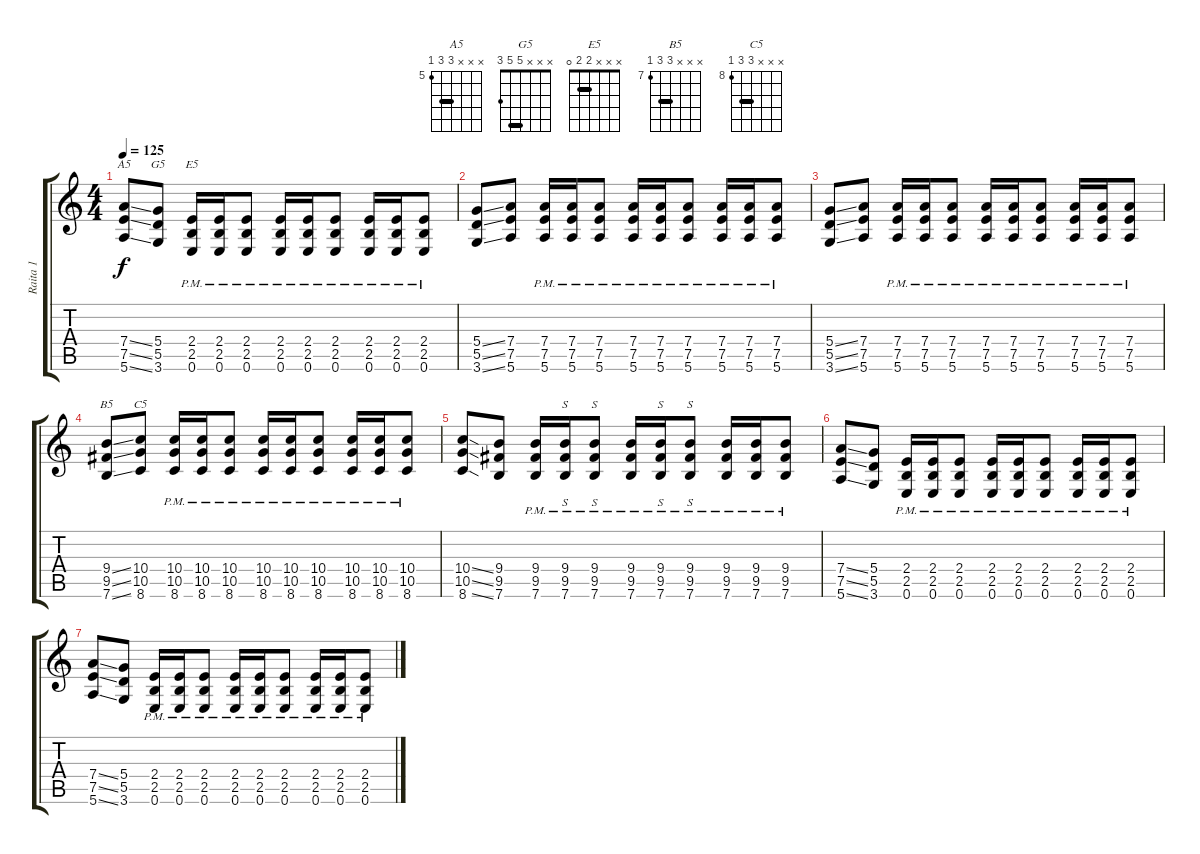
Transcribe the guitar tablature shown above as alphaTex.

\track ("Raita 1" "Raita 1") {instrument distortionguitar}
\staff {score tabs}
\tuning (E4 B3 G3 D3 A2 E2) {hide}
\chord ("A5" x x x 7 7 5) {firstfret 5 barre 7}
\chord ("G5" x x x 5 5 3) {barre 5}
\chord ("E5" x x x 2 2 0) {barre 2}
\chord ("B5" x x x 9 9 7) {firstfret 7 barre 9}
\chord ("C5" x x x 10 10 8) {firstfret 8 barre 10}
\ts (4 4)
\tempo 125
\clef g2
\ks c
(7.4{ss} 7.5{ss} 5.6{ss}).8{ch "A5" dy f} (5.4 5.5 3.6).8{ch "G5"} (2.4{pm} 2.5{pm} 0.6{pm}).16{ch "E5"} (2.4{pm} 2.5{pm} 0.6{pm}).16 (2.4{pm} 2.5{pm} 0.6{pm}).8 (2.4{pm} 2.5{pm} 0.6{pm}).16 (2.4{pm} 2.5{pm} 0.6{pm}).16 (2.4{pm} 2.5{pm} 0.6{pm}).8 (2.4{pm} 2.5{pm} 0.6{pm}).16 (2.4{pm} 2.5{pm} 0.6{pm}).16 (2.4{pm} 2.5{pm} 0.6{pm}).8 |
(5.4{ss} 5.5{ss} 3.6{ss}).8 (7.4 7.5 5.6).8 (7.4{pm} 7.5{pm} 5.6{pm}).16 (7.4{pm} 7.5{pm} 5.6{pm}).16 (7.4{pm} 7.5{pm} 5.6{pm}).8 (7.4{pm} 7.5{pm} 5.6{pm}).16 (7.4{pm} 7.5{pm} 5.6{pm}).16 (7.4{pm} 7.5{pm} 5.6{pm}).8 (7.4{pm} 7.5{pm} 5.6{pm}).16 (7.4{pm} 7.5{pm} 5.6{pm}).16 (7.4{pm} 7.5{pm} 5.6{pm}).8 |
(5.4{ss} 5.5{ss} 3.6{ss}).8 (7.4 7.5 5.6).8 (7.4{pm} 7.5{pm} 5.6{pm}).16 (7.4{pm} 7.5{pm} 5.6{pm}).16 (7.4{pm} 7.5{pm} 5.6{pm}).8 (7.4{pm} 7.5{pm} 5.6{pm}).16 (7.4{pm} 7.5{pm} 5.6{pm}).16 (7.4{pm} 7.5{pm} 5.6{pm}).8 (7.4{pm} 7.5{pm} 5.6{pm}).16 (7.4{pm} 7.5{pm} 5.6{pm}).16 (7.4{pm} 7.5{pm} 5.6{pm}).8 |
(9.4{ss} 9.5{ss} 7.6{ss}).8{ch "B5"} (10.4 10.5 8.6).8{ch "C5"} (10.4{pm} 10.5{pm} 8.6{pm}).16 (10.4{pm} 10.5{pm} 8.6{pm}).16 (10.4{pm} 10.5{pm} 8.6{pm}).8 (10.4{pm} 10.5{pm} 8.6{pm}).16 (10.4{pm} 10.5{pm} 8.6{pm}).16 (10.4{pm} 10.5{pm} 8.6{pm}).8 (10.4{pm} 10.5{pm} 8.6{pm}).16 (10.4{pm} 10.5{pm} 8.6{pm}).16 (10.4{pm} 10.5{pm} 8.6{pm}).8 |
(10.4{ss} 10.5{ss} 8.6{ss}).8 (9.4 9.5 7.6).8 (9.4{pm} 9.5{pm} 7.6{pm}).16 (9.4{pm} 9.5{pm} 7.6{pm}).16{s} (9.4{pm} 9.5{pm} 7.6{pm}).8{s} (9.4{pm} 9.5{pm} 7.6{pm}).16 (9.4{pm} 9.5{pm} 7.6{pm}).16{s} (9.4{pm} 9.5{pm} 7.6{pm}).8{s} (9.4{pm} 9.5{pm} 7.6{pm}).16 (9.4{pm} 9.5{pm} 7.6{pm}).16 (9.4{pm} 9.5{pm} 7.6{pm}).8 |
(7.4{ss} 7.5{ss} 5.6{ss}).8 (5.4 5.5 3.6).8 (2.4{pm} 2.5{pm} 0.6{pm}).16 (2.4{pm} 2.5{pm} 0.6{pm}).16 (2.4{pm} 2.5{pm} 0.6{pm}).8 (2.4{pm} 2.5{pm} 0.6{pm}).16 (2.4{pm} 2.5{pm} 0.6{pm}).16 (2.4{pm} 2.5{pm} 0.6{pm}).8 (2.4{pm} 2.5{pm} 0.6{pm}).16 (2.4{pm} 2.5{pm} 0.6{pm}).16 (2.4{pm} 2.5{pm} 0.6{pm}).8 |
(7.4{ss} 7.5{ss} 5.6{ss}).8 (5.4 5.5 3.6).8 (2.4{pm} 2.5{pm} 0.6{pm}).16 (2.4{pm} 2.5{pm} 0.6{pm}).16 (2.4{pm} 2.5{pm} 0.6{pm}).8 (2.4{pm} 2.5{pm} 0.6{pm}).16 (2.4{pm} 2.5{pm} 0.6{pm}).16 (2.4{pm} 2.5{pm} 0.6{pm}).8 (2.4{pm} 2.5{pm} 0.6{pm}).16 (2.4{pm} 2.5{pm} 0.6{pm}).16 (2.4{pm} 2.5{pm} 0.6{pm}).8
